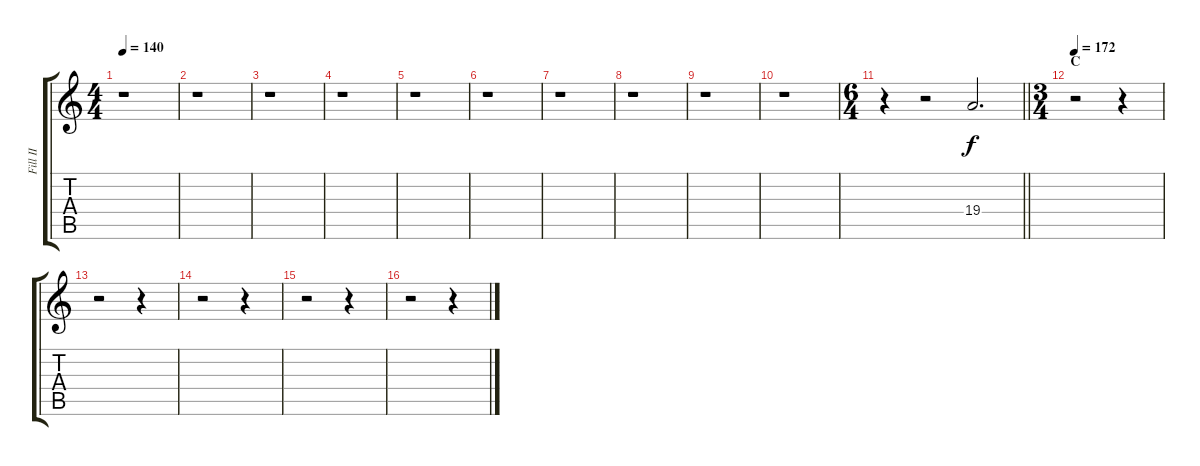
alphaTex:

\track ("Fill II" "Fill II") {instrument choiraahs}
\staff {score tabs}
\tuning (E4 B3 G3 D3 A2 E2) {hide}
\ts (4 4)
\tempo 140
\clef g2
\ks c
r.1{dy f} |
r.1 |
r.1 |
r.1 |
r.1 |
r.1 |
r.1 |
r.1 |
r.1 |
r.1 |
\ts (6 4)
\barLineRight lightlight
r.4 r.2 19.4.2{d instrument reversecymbal} |
\ts (3 4)
\section ("" "C")
\tempo 172
r.2 r.4 |
r.2 r.4 |
r.2 r.4 |
r.2 r.4 |
r.2 r.4
